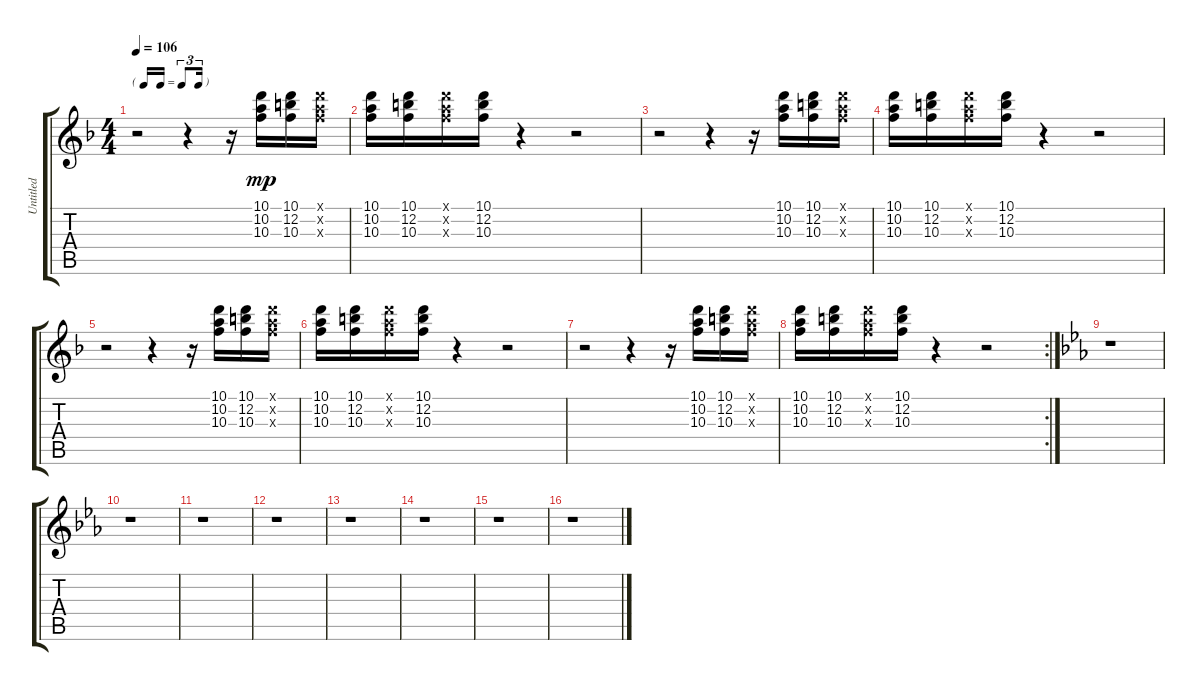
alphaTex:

\track ("Untitled" "Untitled") {instrument electricguitarclean}
\staff {score tabs}
\tuning (E4 B3 G3 D3 A2 E2) {hide}
\ts (4 4)
\tf triplet16th
\tempo 106
\clef g2
\ks f
r.2{dy mp} r.4 r.16 (10.1 10.2 10.3).16 (10.1 12.2 10.3).16 (10.1{x} 10.2{x} 10.3{x}).16 |
(10.1 10.2 10.3).16 (10.1 12.2 10.3).16 (10.1{x} 10.2{x} 10.3{x}).16 (10.1 12.2 10.3).16 r.4 r.2 |
r.2 r.4 r.16 (10.1 10.2 10.3).16 (10.1 12.2 10.3).16 (10.1{x} 10.2{x} 10.3{x}).16 |
(10.1 10.2 10.3).16 (10.1 12.2 10.3).16 (10.1{x} 10.2{x} 10.3{x}).16 (10.1 12.2 10.3).16 r.4 r.2 |
r.2 r.4 r.16 (10.1 10.2 10.3).16 (10.1 12.2 10.3).16 (10.1{x} 10.2{x} 10.3{x}).16 |
(10.1 10.2 10.3).16 (10.1 12.2 10.3).16 (10.1{x} 10.2{x} 10.3{x}).16 (10.1 12.2 10.3).16 r.4 r.2 |
r.2 r.4 r.16 (10.1 10.2 10.3).16 (10.1 12.2 10.3).16 (10.1{x} 10.2{x} 10.3{x}).16 |
\rc 2
(10.1 10.2 10.3).16 (10.1 12.2 10.3).16 (10.1{x} 10.2{x} 10.3{x}).16 (10.1 12.2 10.3).16 r.4 r.2 |
\ks eb
r.1 |
r.1 |
r.1 |
r.1 |
r.1 |
r.1 |
r.1 |
r.1
